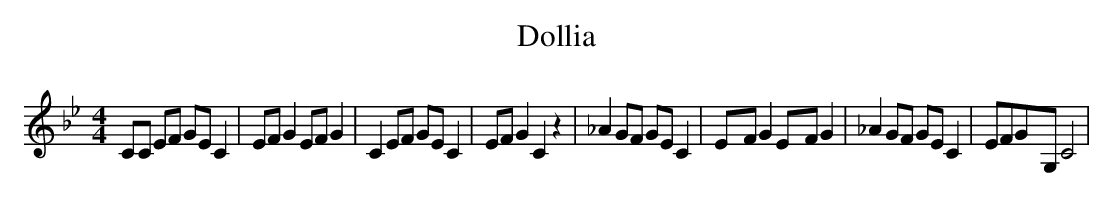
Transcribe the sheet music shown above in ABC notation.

X:1
T:Dollia
M:4/4
L:1/8
K:Bb
 CC EF GE C2| EF G2 EF G2| C2 EF GE C2| EF G2 C2 z2| _A2 GF GE C2|\
E-F G2E-F G2| _A2 GF GE C2| EFG-G, C4|
